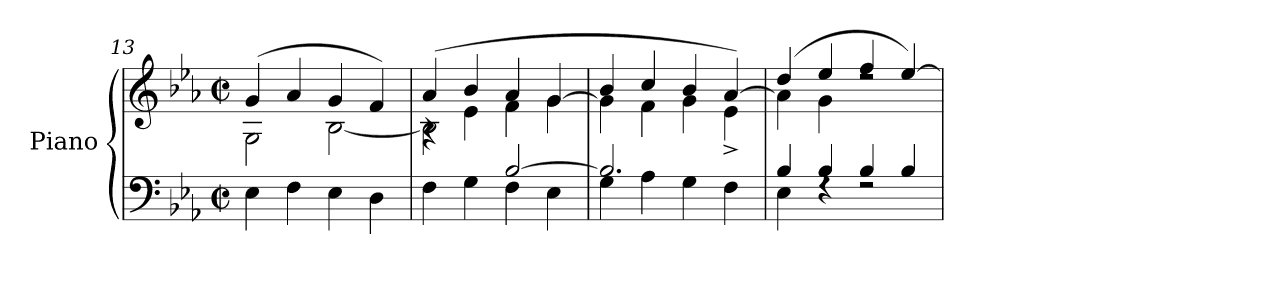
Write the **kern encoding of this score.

**kern	**kern
*part1	*part1
*staff2	*staff1
*I"Piano	*
*I'Pno.	*
*clefF4	*clefG2
*k[b-e-a-]	*k[b-e-a-]
*M2/2	*M2/2
*met(c|)	*met(c|)
=13	=13
*	*^
4E-\	(>4g/	2G\
4F\	4a-/	.
4E-\	4g/	[2B-\
4D\	4f/)	.
=14	=14	=14
*^	*	*^
2ryy	4F\	(>4a-/	2B-\]	4rA
.	4G\	4b-/	.	4e-\
[2B-/	4F\	4a-/	2ryy	4f\
.	4E-\	4g/	.	[4g\
*	*	*	*v	*v
!!LO:LB:g=z
=15	=15	=15	=15
2.B-/]	4G\	4b-/	4g\]
.	4A-\	4cc/	4f\
.	4G\	4b-/	4g\
4rAyy	4F\	[4a-/)	4e-^\
=16	=16	=16	=16
4B-/	4E-\	(>4dd/	4a-\]
4B-/	4rF	4ee-/	4g\
4B-/	2rF	4ff/	2rdd
4B-/	.	[4ee-/)	.
*v	*v	*	*
*	*v	*v
=	=
*-	*-
